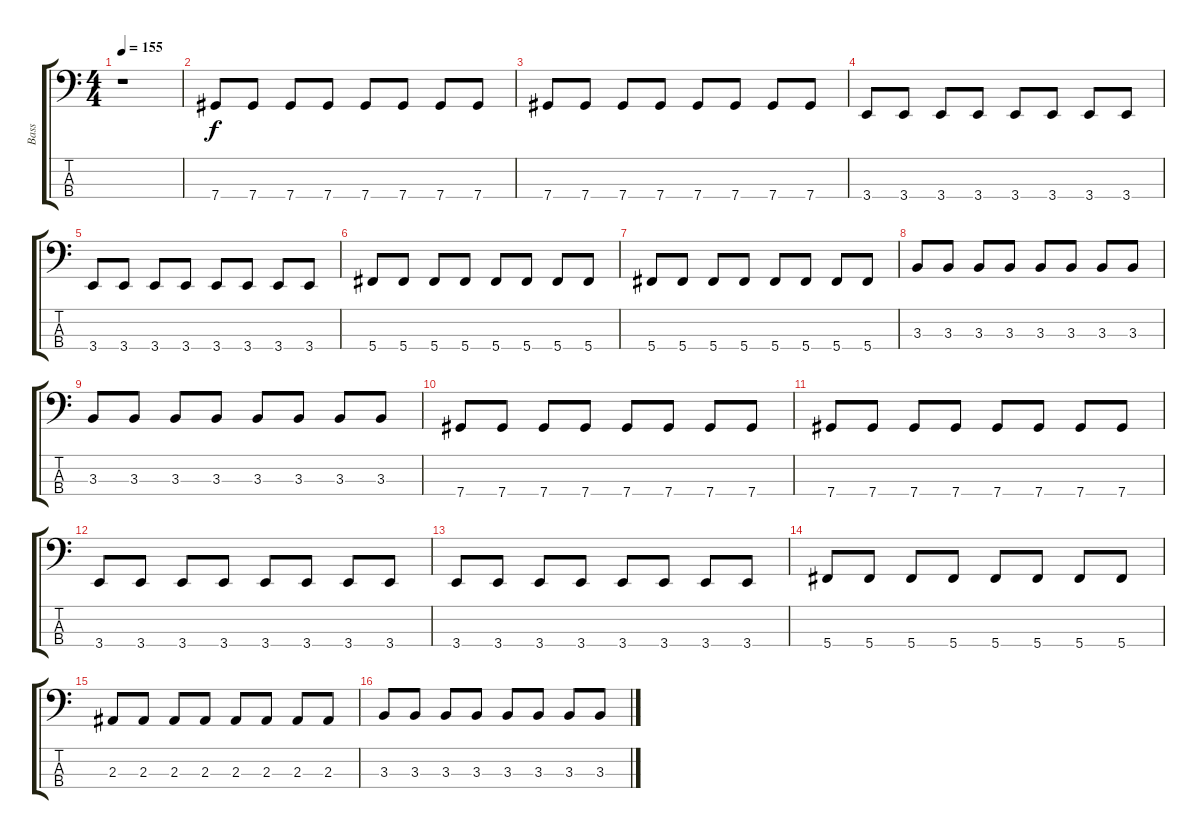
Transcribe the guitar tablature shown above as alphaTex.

\track ("Bass" "Bass") {instrument electricbassfinger}
\staff {score tabs}
\tuning (Gb2 Db2 Ab1 Db1) {hide}
\ts (4 4)
\tempo 155
\clef f4
\ks c
r.1{dy f} |
7.4.8 7.4.8 7.4.8 7.4.8 7.4.8 7.4.8 7.4.8 7.4.8 |
7.4.8 7.4.8 7.4.8 7.4.8 7.4.8 7.4.8 7.4.8 7.4.8 |
3.4.8 3.4.8 3.4.8 3.4.8 3.4.8 3.4.8 3.4.8 3.4.8 |
3.4.8 3.4.8 3.4.8 3.4.8 3.4.8 3.4.8 3.4.8 3.4.8 |
5.4.8 5.4.8 5.4.8 5.4.8 5.4.8 5.4.8 5.4.8 5.4.8 |
5.4.8 5.4.8 5.4.8 5.4.8 5.4.8 5.4.8 5.4.8 5.4.8 |
3.3.8 3.3.8 3.3.8 3.3.8 3.3.8 3.3.8 3.3.8 3.3.8 |
3.3.8 3.3.8 3.3.8 3.3.8 3.3.8 3.3.8 3.3.8 3.3.8 |
7.4.8 7.4.8 7.4.8 7.4.8 7.4.8 7.4.8 7.4.8 7.4.8 |
7.4.8 7.4.8 7.4.8 7.4.8 7.4.8 7.4.8 7.4.8 7.4.8 |
3.4.8 3.4.8 3.4.8 3.4.8 3.4.8 3.4.8 3.4.8 3.4.8 |
3.4.8 3.4.8 3.4.8 3.4.8 3.4.8 3.4.8 3.4.8 3.4.8 |
5.4.8 5.4.8 5.4.8 5.4.8 5.4.8 5.4.8 5.4.8 5.4.8 |
2.3.8 2.3.8 2.3.8 2.3.8 2.3.8 2.3.8 2.3.8 2.3.8 |
3.3.8 3.3.8 3.3.8 3.3.8 3.3.8 3.3.8 3.3.8 3.3.8
